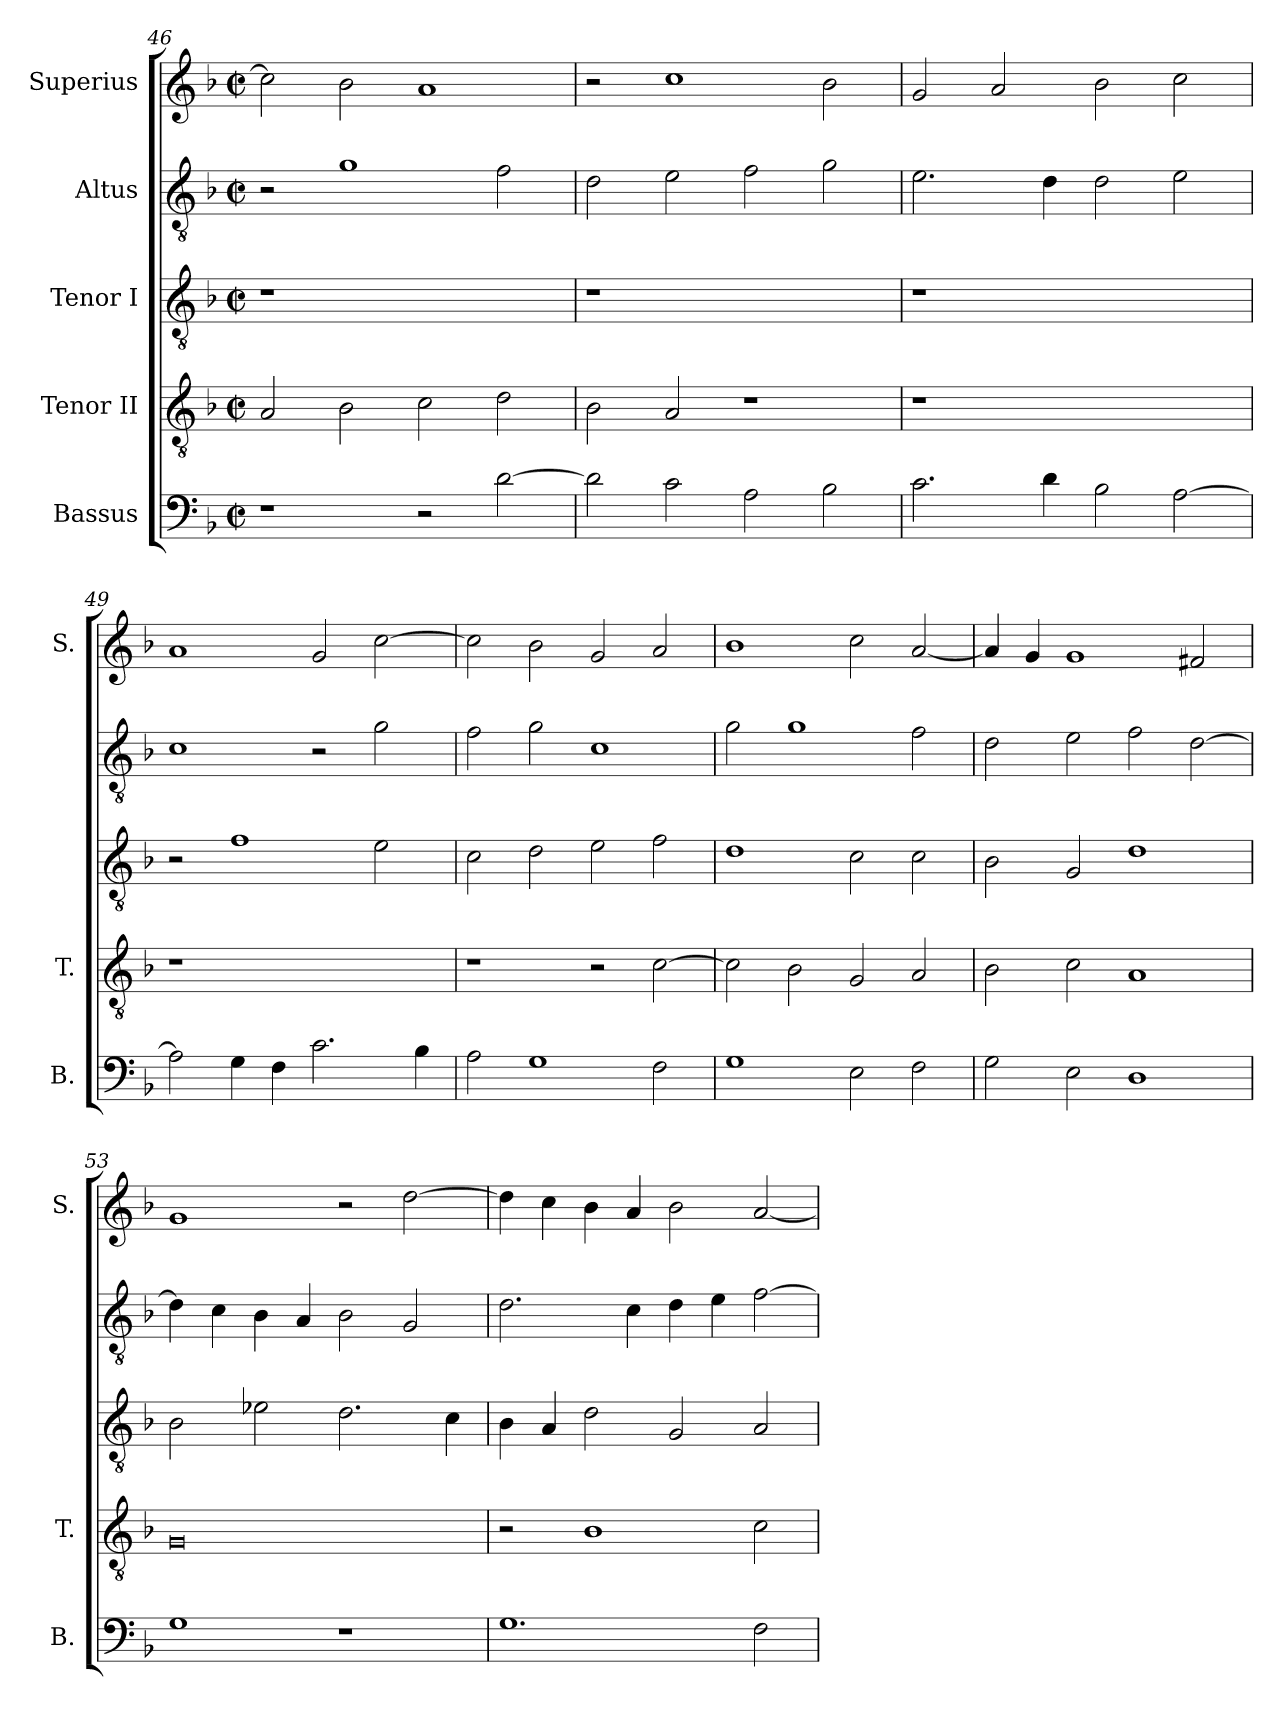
**kern	**kern	**kern	**kern	**kern
*part5	*part4	*part3	*part2	*part1
*staff5	*staff4	*staff3	*staff2	*staff1
*I"Bassus	*I"Tenor II	*I"Tenor I	*I"Altus	*I"Superius
*I'B.	*I'T.	*	*	*I'S.
!!LO:LB:g=z
*clefF4	*clefGv2	*clefGv2	*clefGv2	*clefG2
*	*ITrd7c12	*ITrd7c12	*ITrd7c12	*
*k[b-]	*k[b-]	*k[b-]	*k[b-]	*k[b-]
*F:	*F:	*F:	*F:	*F:
*M2/2	*M2/2	*M2/2	*M2/2	*M2/2
*met(c|)	*met(c|)	*met(c|)	*met(c|)	*met(c|)
=46	=46	=46	=46	=46
!	!	!LO:N:vis=1	!	!
1r	2AAi/	1r	2r	2cci\]
.	2BB-i\	.	1Gi	2b-i\
2r	2Ci\	1ryy	.	1ai
[>2di\	2Di\	.	2Fi\	.
=47	=47	=47	=47	=47
!	!	!LO:N:vis=1	!	!
2di\]	2BB-i\	1r	2Di\	2r
2ci\	2AAi/	.	2Ei\	1cci
2Ai\	1r	1ryy	2Fi\	.
2B-i\	.	.	2Gi\	2b-i\
=48	=48	=48	=48	=48
!	!LO:N:vis=1	!LO:N:vis=1	!	!
2.ci\	1r	1r	2.Ei\	2gi/
.	.	.	.	2ai/
4di\	.	.	4Di\	.
2B-i\	1ryy	1ryy	2Di\	2b-i\
[>2Ai\	.	.	2Ei\	2cci\
=49	=49	=49	=49	=49
!	!LO:N:vis=1	!	!	!
2Ai\]	1r	2r	1Ci	1ai
4Gi\	.	1Fi	.	.
4Fi\	.	.	.	.
2.ci\	1ryy	.	2r	2gi/
.	.	2Ei\	2Gi\	[>2cci\
4B-i\	.	.	.	.
=50	=50	=50	=50	=50
2Ai\	1r	2Ci\	2Fi\	2cci\]
1Gi	.	2Di\	2Gi\	2b-i\
.	2r	2Ei\	1Ci	2gi/
2Fi\	[>2Ci\	2Fi\	.	2ai/
!!LO:PB:g=z
=51	=51	=51	=51	=51
1Gi	2Ci\]	1Di	2Gi\	1b-i
.	2BB-i\	.	1Gi	.
2Ei\	2GGi/	2Ci\	.	2cci\
2Fi\	2AAi/	2Ci\	2Fi\	[<2ai/
=52	=52	=52	=52	=52
2Gi\	2BB-i\	2BB-i\	2Di\	4ai/]
.	.	.	.	4gi/
2Ei\	2Ci\	2GGi/	2Ei\	1gi
1Di	1AAi	1Di	2Fi\	.
.	.	.	[>2Di\	2f#Xi/
=53	=53	=53	=53	=53
1Gi	0GGi	2BB-i\	4Di\]	1gi
.	.	.	4Ci\	.
.	.	2E-Xi\	4BB-i\	.
.	.	.	4AAi/	.
1r	.	2.Di\	2BB-i\	2r
.	.	.	2GGi/	[>2ddi\
.	.	4Ci\	.	.
=54	=54	=54	=54	=54
1.Gi	2r	4BB-i\	2.Di\	4ddi\]
.	.	4AAi/	.	4cci\
.	1BB-i	2Di\	.	4b-i\
.	.	.	4Ci\	4ai/
.	.	2GGi/	4Di\	2b-i\
.	.	.	4Ei\	.
2Fi\	2Ci\	2AAi/	[>2Fi\	[<2ai/
=	=	=	=	=
*-	*-	*-	*-	*-
